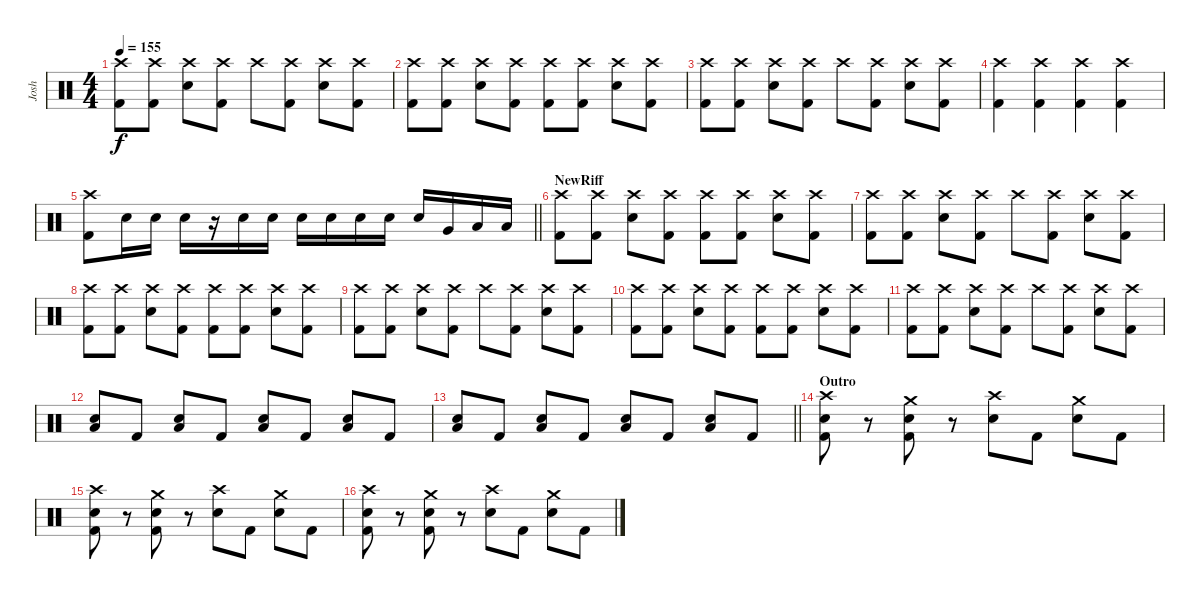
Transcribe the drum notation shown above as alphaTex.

\track ("Josh" "Josh") {instrument percussion}
\staff {score}
\articulation defaults
\ts (4 4)
\tempo 155
\clef neutral
\ks c
("Crash high (hit)" "Kick (hit) 2").8{dy f} ("Crash high (hit)" "Kick (hit) 2").8 ("Crash high (hit)" "Electric Snare (hit)").8 ("Crash high (hit)" "Kick (hit) 2").8 "Crash high (hit)".8 ("Crash high (hit)" "Kick (hit) 2").8 ("Crash high (hit)" "Electric Snare (hit)").8 ("Crash high (hit)" "Kick (hit) 2").8 |
("Crash high (hit)" "Kick (hit) 2").8 ("Crash high (hit)" "Kick (hit) 2").8 ("Crash high (hit)" "Electric Snare (hit)").8 ("Crash high (hit)" "Kick (hit) 2").8 ("Crash high (hit)" "Kick (hit) 2").8 ("Crash high (hit)" "Kick (hit) 2").8 ("Crash high (hit)" "Electric Snare (hit)").8 ("Crash high (hit)" "Kick (hit) 2").8 |
("Crash high (hit)" "Kick (hit) 2").8 ("Crash high (hit)" "Kick (hit) 2").8 ("Crash high (hit)" "Electric Snare (hit)").8 ("Crash high (hit)" "Kick (hit) 2").8 "Crash high (hit)".8 ("Crash high (hit)" "Kick (hit) 2").8 ("Crash high (hit)" "Electric Snare (hit)").8 ("Crash high (hit)" "Kick (hit) 2").8 |
("Crash high (hit)" "Kick (hit) 2").4 ("Crash high (hit)" "Kick (hit) 2").4 ("Crash high (hit)" "Kick (hit) 2").4 ("Crash high (hit)" "Kick (hit) 2").4 |
\barLineRight lightlight
("Crash high (hit)" "Kick (hit) 2").8 "Electric Snare (hit)".16 "Electric Snare (hit)".16 "Electric Snare (hit)".16 r.16 "Electric Snare (hit)".16 "Electric Snare (hit)".16 "Electric Snare (hit)".16 "Electric Snare (hit)".16 "Electric Snare (hit)".16 "Electric Snare (hit)".16 "Electric Snare (hit)".16 "Very Low Tom (hit)".16 "Low Floor Tom (hit)".16 "Low Floor Tom (hit)".16 |
\section ("" "NewRiff")
("Crash high (hit)" "Kick (hit) 2").8 ("Crash high (hit)" "Kick (hit) 2").8 ("Crash high (hit)" "Electric Snare (hit)").8 ("Crash high (hit)" "Kick (hit) 2").8 ("Crash high (hit)" "Kick (hit) 2").8 ("Crash high (hit)" "Kick (hit) 2").8 ("Crash high (hit)" "Electric Snare (hit)").8 ("Crash high (hit)" "Kick (hit) 2").8 |
("Crash high (hit)" "Kick (hit) 2").8 ("Crash high (hit)" "Kick (hit) 2").8 ("Crash high (hit)" "Electric Snare (hit)").8 ("Crash high (hit)" "Kick (hit) 2").8 "Crash high (hit)".8 ("Crash high (hit)" "Kick (hit) 2").8 ("Crash high (hit)" "Electric Snare (hit)").8 ("Crash high (hit)" "Kick (hit) 2").8 |
("Crash high (hit)" "Kick (hit) 2").8 ("Crash high (hit)" "Kick (hit) 2").8 ("Crash high (hit)" "Electric Snare (hit)").8 ("Crash high (hit)" "Kick (hit) 2").8 ("Crash high (hit)" "Kick (hit) 2").8 ("Crash high (hit)" "Kick (hit) 2").8 ("Crash high (hit)" "Electric Snare (hit)").8 ("Crash high (hit)" "Kick (hit) 2").8 |
("Crash high (hit)" "Kick (hit) 2").8 ("Crash high (hit)" "Kick (hit) 2").8 ("Crash high (hit)" "Electric Snare (hit)").8 ("Crash high (hit)" "Kick (hit) 2").8 "Crash high (hit)".8 ("Crash high (hit)" "Kick (hit) 2").8 ("Crash high (hit)" "Electric Snare (hit)").8 ("Crash high (hit)" "Kick (hit) 2").8 |
("Crash high (hit)" "Kick (hit) 2").8 ("Crash high (hit)" "Kick (hit) 2").8 ("Crash high (hit)" "Electric Snare (hit)").8 ("Crash high (hit)" "Kick (hit) 2").8 ("Crash high (hit)" "Kick (hit) 2").8 ("Crash high (hit)" "Kick (hit) 2").8 ("Crash high (hit)" "Electric Snare (hit)").8 ("Crash high (hit)" "Kick (hit) 2").8 |
("Crash high (hit)" "Kick (hit) 2").8 ("Crash high (hit)" "Kick (hit) 2").8 ("Crash high (hit)" "Electric Snare (hit)").8 ("Crash high (hit)" "Kick (hit) 2").8 "Crash high (hit)".8 ("Crash high (hit)" "Kick (hit) 2").8 ("Crash high (hit)" "Electric Snare (hit)").8 ("Crash high (hit)" "Kick (hit) 2").8 |
("Low Floor Tom (hit)" "Electric Snare (hit)").8 "Kick (hit) 2".8 ("Low Floor Tom (hit)" "Electric Snare (hit)").8 "Kick (hit) 2".8 ("Low Floor Tom (hit)" "Electric Snare (hit)").8 "Kick (hit) 2".8 ("Low Floor Tom (hit)" "Electric Snare (hit)").8 "Kick (hit) 2".8 |
\barLineRight lightlight
("Low Floor Tom (hit)" "Electric Snare (hit)").8 "Kick (hit) 2".8 ("Low Floor Tom (hit)" "Electric Snare (hit)").8 "Kick (hit) 2".8 ("Low Floor Tom (hit)" "Electric Snare (hit)").8 "Kick (hit) 2".8 ("Low Floor Tom (hit)" "Electric Snare (hit)").8 "Kick (hit) 2".8 |
\section ("" "Outro")
("Crash high (hit)" "Electric Snare (hit)" "Kick (hit) 2").8 r.8 ("Crash medium (hit)" "Electric Snare (hit)" "Kick (hit) 2").8 r.8 ("Crash high (hit)" "Electric Snare (hit)").8 "Kick (hit) 2".8 ("Crash medium (hit)" "Electric Snare (hit)").8 "Kick (hit) 2".8 |
("Crash high (hit)" "Electric Snare (hit)" "Kick (hit) 2").8 r.8 ("Crash medium (hit)" "Electric Snare (hit)" "Kick (hit) 2").8 r.8 ("Crash high (hit)" "Electric Snare (hit)").8 "Kick (hit) 2".8 ("Crash medium (hit)" "Electric Snare (hit)").8 "Kick (hit) 2".8 |
("Crash high (hit)" "Electric Snare (hit)" "Kick (hit) 2").8 r.8 ("Crash medium (hit)" "Electric Snare (hit)" "Kick (hit) 2").8 r.8 ("Crash high (hit)" "Electric Snare (hit)").8 "Kick (hit) 2".8 ("Crash medium (hit)" "Electric Snare (hit)").8 "Kick (hit) 2".8
